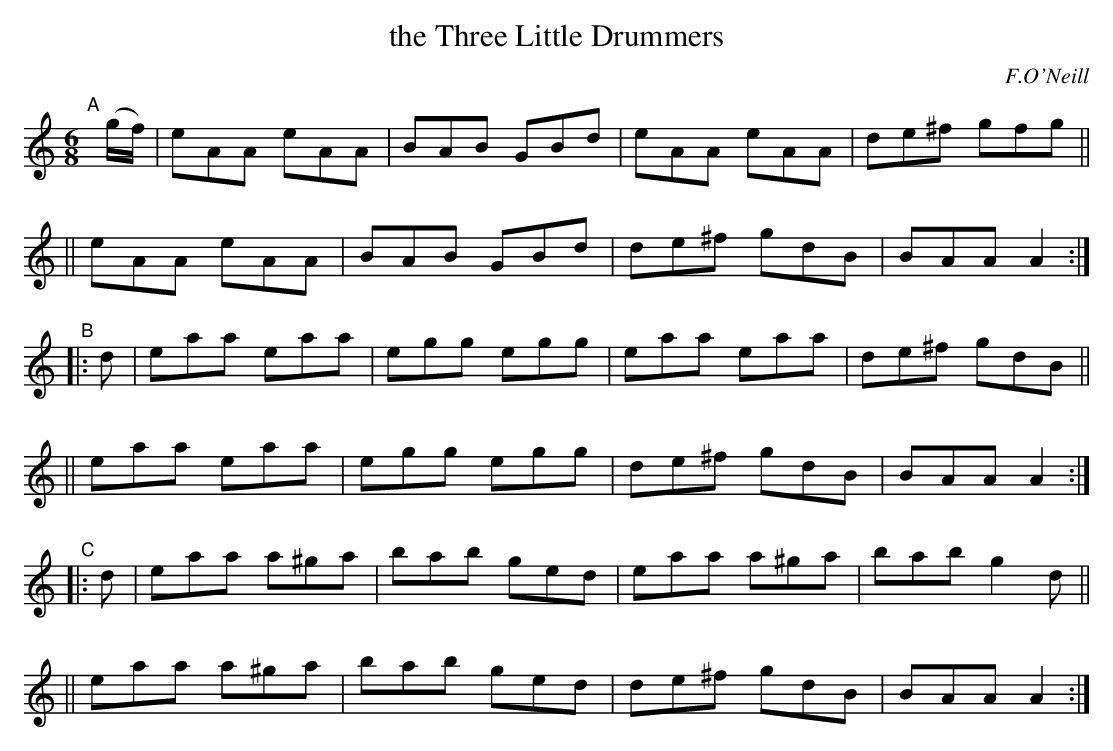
X:1
T: the Three Little Drummers
O: F.O'Neill
M: 6/8
L: 1/8
K: Am
"^A"[|] (g/f/) \
|  eAA eAA | BAB GBd | eAA eAA | de^f gfg ||
|| eAA eAA | BAB GBd | de^f gdB | BAA A2 :|
"^B"|: d \
|  eaa eaa | egg egg | eaa eaa | de^f gdB ||
|| eaa eaa | egg egg | de^f gdB | BAA A2 :|
"^C"|: d \
|  eaa a^ga | bab ged | eaa a^ga | bab g2d ||
|| eaa a^ga | bab ged | de^f gdB | BAA A2 :|
